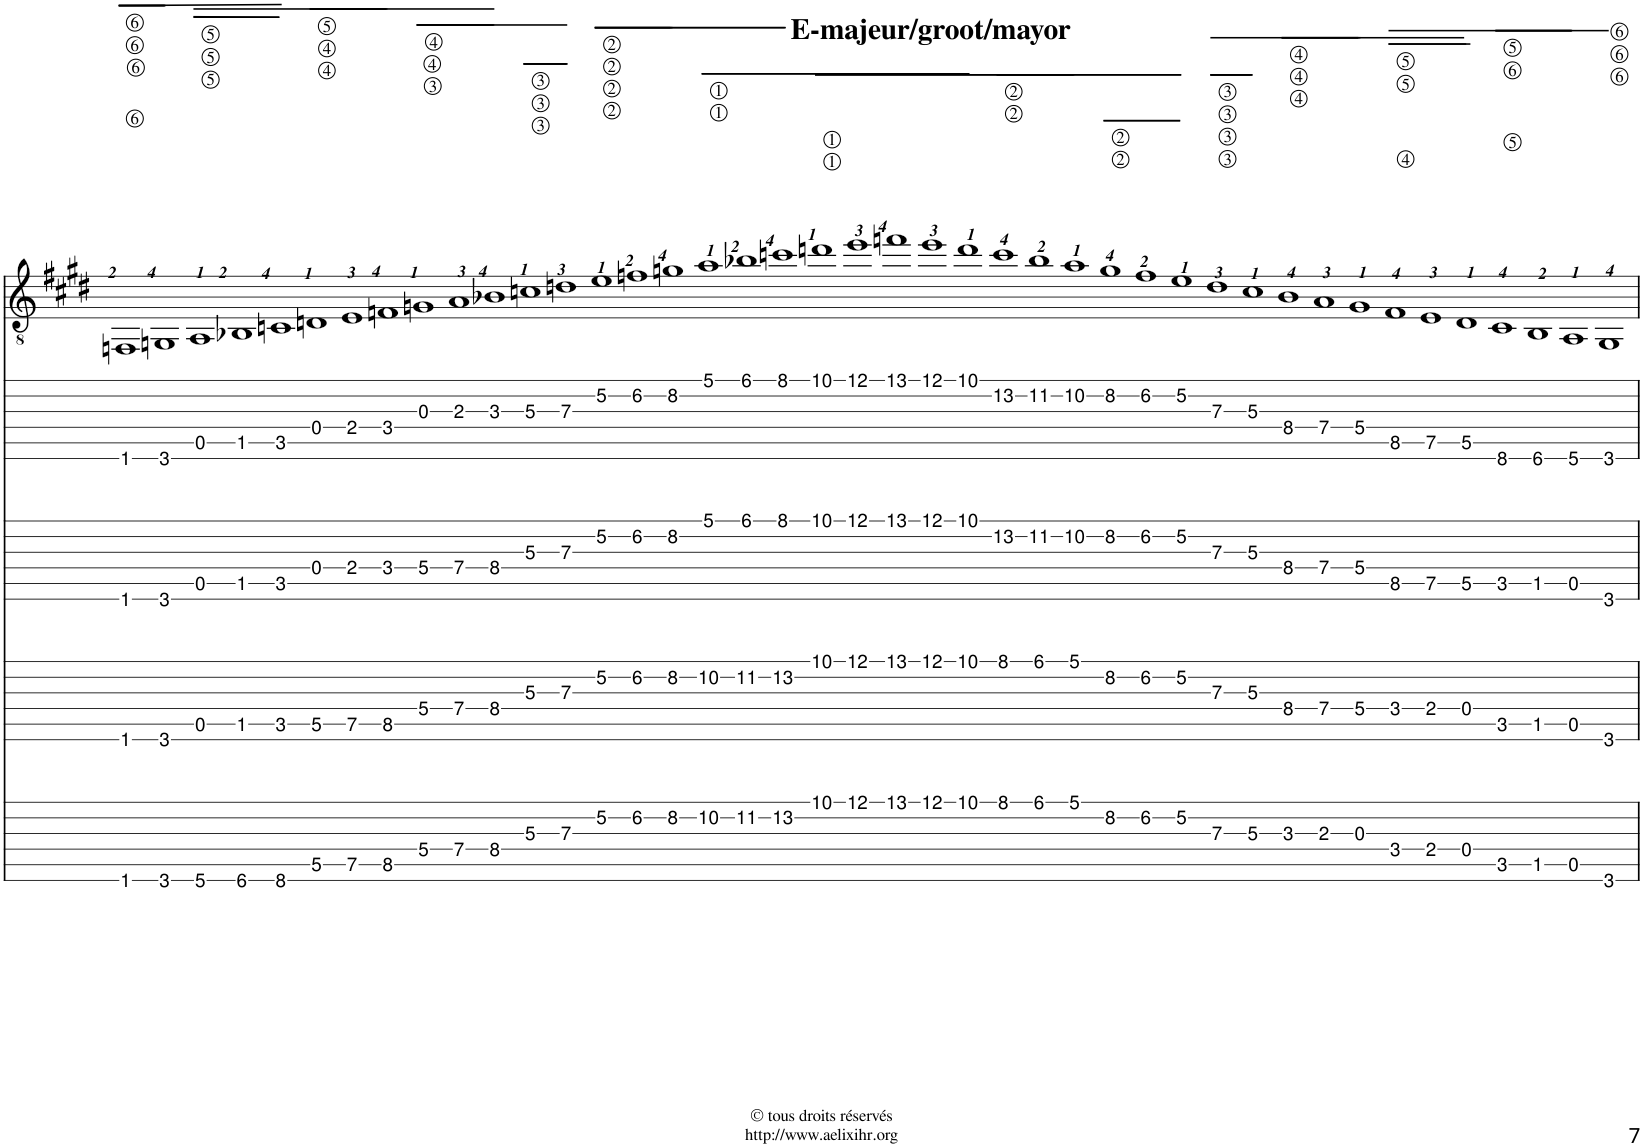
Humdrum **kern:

**kern	**kern	**kern	**kern	**kern
*part5	*part4	*part3	*part2	*part1
*staff5	*staff4	*staff3	*staff2	*staff1
*I"gt	*I"gt	*I"gt	*I"gt	*I"gt
!!LO:PB:g=z
*	*	*	*	*clefGv2
*k[f#c#g#d#]	*k[f#c#g#d#]	*k[f#c#g#d#]	*k[f#c#g#d#]	*k[f#c#g#d#]
*M42/1	*M42/1	*M42/1	*M42/1	*M42/1
=6	=6	=6	=6	=6
!	!	!	!	!LO:TX:a:B:t=E-majeur/groot/mayor
1FF	1FF	1FF	1FF	1FFn
1GG	1GG	1GG	1GG	1GGn
1AA	1AA	1AA	1AA	1AA
1BB-	1BB-	1BB-	1BB-	1BB-X
1C	1C	1C	1C	1Cn
1D	1D	1D	1D	1Dn
1E	1E	1E	1E	1E
1F	1F	1F	1F	1Fn
1G	1G	1G	1G	1Gn
1A	1A	1A	1A	1A
1B-	1B-	1B-	1B-	1B-X
1c	1c	1c	1c	1cn
1d	1d	1d	1d	1dn
1e	1e	1e	1e	1e
1f	1f	1f	1f	1fn
1g	1g	1g	1g	1gn
1a	1a	1a	1a	1a
1b-	1b-	1b-	1b-	1b-X
1cc	1cc	1cc	1cc	1ccn
1dd	1dd	1dd	1dd	1ddn
1ee	1ee	1ee	1ee	1ee
1ff	1ff	1ff	1ff	1ffn
1ee	1ee	1ee	1ee	1ee
1dd	1dd	1dd	1dd	1dd
1cc	1cc	1cc	1cc	1cc
1b-	1b-	1b-	1b-	1b-
1a	1a	1a	1a	1a
1g	1g	1g	1g	1g
1f	1f	1f	1f	1f
1e	1e	1e	1e	1e
1d	1d	1d	1d	1d
1c	1c	1c	1c	1c
1B-	1B-	1B-	1B-	1B-
1A	1A	1A	1A	1A
1G	1G	1G	1G	1G
1F	1F	1F	1F	1F
1E	1E	1E	1E	1E
1D	1D	1D	1D	1D
1C	1C	1C	1C	1C
1BB-	1BB-	1BB-	1BB-	1BB-
1AA	1AA	1AA	1AA	1AA
1GG	1GG	1GG	1GG	1GG
=	=	=	=	=
*-	*-	*-	*-	*-
